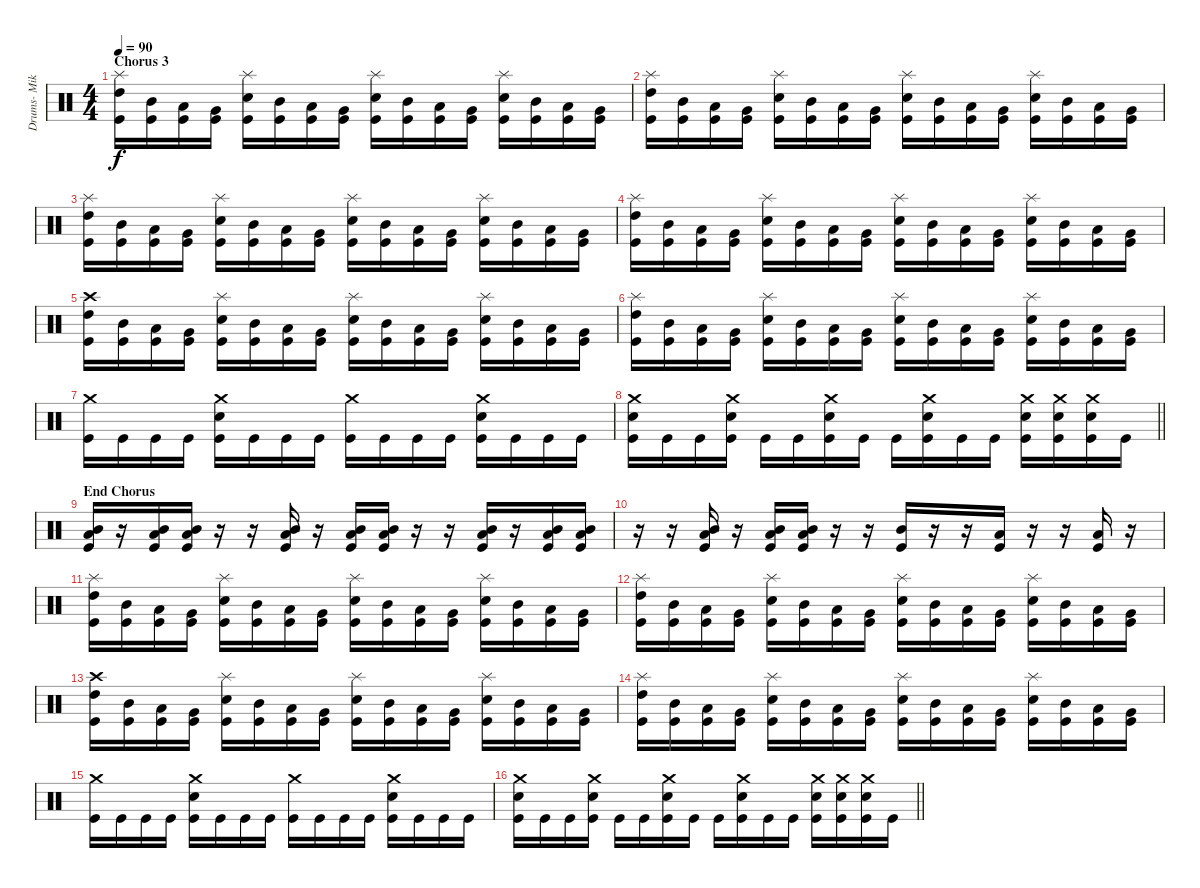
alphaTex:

\track ("Drums- Mike Wengren" "Drums- Mik") {instrument percussion}
\staff {score}
\articulation defaults
\ts (4 4)
\section ("" "Chorus 3")
\tempo 90
\clef neutral
\ks c
("Splash (hit)" "High Tom (hit)" "Kick (hit)").16{dy f} ("Mid Tom (hit)" "Kick (hit)").16 ("Low Tom (hit)" "Kick (hit)").16 ("Very Low Tom (hit)" "Kick (hit)").16 ("Splash (hit)" "Electric Snare (hit)" "Kick (hit)").16 ("Mid Tom (hit)" "Kick (hit)").16 ("Low Tom (hit)" "Kick (hit)").16 ("Very Low Tom (hit)" "Kick (hit)").16 ("Splash (hit)" "Electric Snare (hit)" "Kick (hit)").16 ("Mid Tom (hit)" "Kick (hit)").16 ("Low Tom (hit)" "Kick (hit)").16 ("Very Low Tom (hit)" "Kick (hit)").16 ("Splash (hit)" "Electric Snare (hit)" "Kick (hit)").16 ("Mid Tom (hit)" "Kick (hit)").16 ("Low Tom (hit)" "Kick (hit)").16 ("Very Low Tom (hit)" "Kick (hit)").16 |
("Splash (hit)" "High Tom (hit)" "Kick (hit)").16 ("Mid Tom (hit)" "Kick (hit)").16 ("Low Tom (hit)" "Kick (hit)").16 ("Very Low Tom (hit)" "Kick (hit)").16 ("Splash (hit)" "Electric Snare (hit)" "Kick (hit)").16 ("Mid Tom (hit)" "Kick (hit)").16 ("Low Tom (hit)" "Kick (hit)").16 ("Very Low Tom (hit)" "Kick (hit)").16 ("Splash (hit)" "Electric Snare (hit)" "Kick (hit)").16 ("Mid Tom (hit)" "Kick (hit)").16 ("Low Tom (hit)" "Kick (hit)").16 ("Very Low Tom (hit)" "Kick (hit)").16 ("Splash (hit)" "Electric Snare (hit)" "Kick (hit)").16 ("Mid Tom (hit)" "Kick (hit)").16 ("Low Tom (hit)" "Kick (hit)").16 ("Very Low Tom (hit)" "Kick (hit)").16 |
("Splash (hit)" "High Tom (hit)" "Kick (hit)").16 ("Mid Tom (hit)" "Kick (hit)").16 ("Low Tom (hit)" "Kick (hit)").16 ("Very Low Tom (hit)" "Kick (hit)").16 ("Splash (hit)" "Electric Snare (hit)" "Kick (hit)").16 ("Mid Tom (hit)" "Kick (hit)").16 ("Low Tom (hit)" "Kick (hit)").16 ("Very Low Tom (hit)" "Kick (hit)").16 ("Splash (hit)" "Electric Snare (hit)" "Kick (hit)").16 ("Mid Tom (hit)" "Kick (hit)").16 ("Low Tom (hit)" "Kick (hit)").16 ("Very Low Tom (hit)" "Kick (hit)").16 ("Splash (hit)" "Electric Snare (hit)" "Kick (hit)").16 ("Mid Tom (hit)" "Kick (hit)").16 ("Low Tom (hit)" "Kick (hit)").16 ("Very Low Tom (hit)" "Kick (hit)").16 |
("Splash (hit)" "High Tom (hit)" "Kick (hit)").16 ("Mid Tom (hit)" "Kick (hit)").16 ("Low Tom (hit)" "Kick (hit)").16 ("Very Low Tom (hit)" "Kick (hit)").16 ("Splash (hit)" "Electric Snare (hit)" "Kick (hit)").16 ("Mid Tom (hit)" "Kick (hit)").16 ("Low Tom (hit)" "Kick (hit)").16 ("Very Low Tom (hit)" "Kick (hit)").16 ("Splash (hit)" "Electric Snare (hit)" "Kick (hit)").16 ("Mid Tom (hit)" "Kick (hit)").16 ("Low Tom (hit)" "Kick (hit)").16 ("Very Low Tom (hit)" "Kick (hit)").16 ("Splash (hit)" "Electric Snare (hit)" "Kick (hit)").16 ("Mid Tom (hit)" "Kick (hit)").16 ("Low Tom (hit)" "Kick (hit)").16 ("Very Low Tom (hit)" "Kick (hit)").16 |
("Crash high (hit)" "High Tom (hit)" "Kick (hit)").16 ("Mid Tom (hit)" "Kick (hit)").16 ("Low Tom (hit)" "Kick (hit)").16 ("Very Low Tom (hit)" "Kick (hit)").16 ("Splash (hit)" "Electric Snare (hit)" "Kick (hit)").16 ("Mid Tom (hit)" "Kick (hit)").16 ("Low Tom (hit)" "Kick (hit)").16 ("Very Low Tom (hit)" "Kick (hit)").16 ("Splash (hit)" "Electric Snare (hit)" "Kick (hit)").16 ("Mid Tom (hit)" "Kick (hit)").16 ("Low Tom (hit)" "Kick (hit)").16 ("Very Low Tom (hit)" "Kick (hit)").16 ("Splash (hit)" "Electric Snare (hit)" "Kick (hit)").16 ("Mid Tom (hit)" "Kick (hit)").16 ("Low Tom (hit)" "Kick (hit)").16 ("Very Low Tom (hit)" "Kick (hit)").16 |
("Splash (hit)" "High Tom (hit)" "Kick (hit)").16 ("Mid Tom (hit)" "Kick (hit)").16 ("Low Tom (hit)" "Kick (hit)").16 ("Very Low Tom (hit)" "Kick (hit)").16 ("Splash (hit)" "Electric Snare (hit)" "Kick (hit)").16 ("Mid Tom (hit)" "Kick (hit)").16 ("Low Tom (hit)" "Kick (hit)").16 ("Very Low Tom (hit)" "Kick (hit)").16 ("Splash (hit)" "Electric Snare (hit)" "Kick (hit)").16 ("Mid Tom (hit)" "Kick (hit)").16 ("Low Tom (hit)" "Kick (hit)").16 ("Very Low Tom (hit)" "Kick (hit)").16 ("Splash (hit)" "Electric Snare (hit)" "Kick (hit)").16 ("Mid Tom (hit)" "Kick (hit)").16 ("Low Tom (hit)" "Kick (hit)").16 ("Very Low Tom (hit)" "Kick (hit)").16 |
("Crash medium (hit)" "Kick (hit)").16 "Kick (hit)".16 "Kick (hit)".16 "Kick (hit)".16 ("Crash medium (hit)" "Electric Snare (hit)" "Kick (hit)").16 "Kick (hit)".16 "Kick (hit)".16 "Kick (hit)".16 ("Crash medium (hit)" "Kick (hit)").16 "Kick (hit)".16 "Kick (hit)".16 "Kick (hit)".16 ("Crash medium (hit)" "Electric Snare (hit)" "Kick (hit)").16 "Kick (hit)".16 "Kick (hit)".16 "Kick (hit)".16 |
\barLineRight lightlight
("Crash medium (hit)" "Electric Snare (hit)" "Kick (hit)").16 "Kick (hit)".16 "Kick (hit)".16 ("Crash medium (hit)" "Electric Snare (hit)" "Kick (hit)").16 "Kick (hit)".16 "Kick (hit)".16 ("Crash medium (hit)" "Electric Snare (hit)" "Kick (hit)").16 "Kick (hit)".16 "Kick (hit)".16 ("Crash medium (hit)" "Electric Snare (hit)" "Kick (hit)").16 "Kick (hit)".16 "Kick (hit)".16 ("Crash medium (hit)" "Electric Snare (hit)" "Kick (hit)").16 ("Crash medium (hit)" "Electric Snare (hit)" "Kick (hit)").16 ("Crash medium (hit)" "Electric Snare (hit)" "Kick (hit)").16 "Kick (hit)".16 |
\section ("" "End Chorus")
("Mid Tom (hit)" "Low Tom (hit)" "Kick (hit)").16 r.16 ("Mid Tom (hit)" "Low Tom (hit)" "Kick (hit)").16 ("Mid Tom (hit)" "Low Tom (hit)" "Kick (hit)").16 r.16 r.16 ("Mid Tom (hit)" "Low Tom (hit)" "Kick (hit)").16 r.16 ("Mid Tom (hit)" "Low Tom (hit)" "Kick (hit)").16 ("Mid Tom (hit)" "Low Tom (hit)" "Kick (hit)").16 r.16 r.16 ("Mid Tom (hit)" "Low Tom (hit)" "Kick (hit)").16 r.16 ("Mid Tom (hit)" "Low Tom (hit)" "Kick (hit)").16 ("Mid Tom (hit)" "Low Tom (hit)" "Kick (hit)").16 |
r.16 r.16 ("Mid Tom (hit)" "Low Tom (hit)" "Kick (hit)").16 r.16 ("Mid Tom (hit)" "Low Tom (hit)" "Kick (hit)").16 ("Mid Tom (hit)" "Low Tom (hit)" "Kick (hit)").16 r.16 r.16 ("Mid Tom (hit)" "Kick (hit)").16 r.16 r.16 ("Low Floor Tom (hit)" "Kick (hit)").16 r.16 r.16 ("Low Floor Tom (hit)" "Kick (hit)").16 r.16 |
("Splash (hit)" "High Tom (hit)" "Kick (hit)").16 ("Mid Tom (hit)" "Kick (hit)").16 ("Low Tom (hit)" "Kick (hit)").16 ("Very Low Tom (hit)" "Kick (hit)").16 ("Splash (hit)" "Electric Snare (hit)" "Kick (hit)").16 ("Mid Tom (hit)" "Kick (hit)").16 ("Low Tom (hit)" "Kick (hit)").16 ("Very Low Tom (hit)" "Kick (hit)").16 ("Splash (hit)" "Electric Snare (hit)" "Kick (hit)").16 ("Mid Tom (hit)" "Kick (hit)").16 ("Low Tom (hit)" "Kick (hit)").16 ("Very Low Tom (hit)" "Kick (hit)").16 ("Splash (hit)" "Electric Snare (hit)" "Kick (hit)").16 ("Mid Tom (hit)" "Kick (hit)").16 ("Low Tom (hit)" "Kick (hit)").16 ("Very Low Tom (hit)" "Kick (hit)").16 |
("Splash (hit)" "High Tom (hit)" "Kick (hit)").16 ("Mid Tom (hit)" "Kick (hit)").16 ("Low Tom (hit)" "Kick (hit)").16 ("Very Low Tom (hit)" "Kick (hit)").16 ("Splash (hit)" "Electric Snare (hit)" "Kick (hit)").16 ("Mid Tom (hit)" "Kick (hit)").16 ("Low Tom (hit)" "Kick (hit)").16 ("Very Low Tom (hit)" "Kick (hit)").16 ("Splash (hit)" "Electric Snare (hit)" "Kick (hit)").16 ("Mid Tom (hit)" "Kick (hit)").16 ("Low Tom (hit)" "Kick (hit)").16 ("Very Low Tom (hit)" "Kick (hit)").16 ("Splash (hit)" "Electric Snare (hit)" "Kick (hit)").16 ("Mid Tom (hit)" "Kick (hit)").16 ("Low Tom (hit)" "Kick (hit)").16 ("Very Low Tom (hit)" "Kick (hit)").16 |
("Crash high (hit)" "High Tom (hit)" "Kick (hit)").16 ("Mid Tom (hit)" "Kick (hit)").16 ("Low Tom (hit)" "Kick (hit)").16 ("Very Low Tom (hit)" "Kick (hit)").16 ("Splash (hit)" "Electric Snare (hit)" "Kick (hit)").16 ("Mid Tom (hit)" "Kick (hit)").16 ("Low Tom (hit)" "Kick (hit)").16 ("Very Low Tom (hit)" "Kick (hit)").16 ("Splash (hit)" "Electric Snare (hit)" "Kick (hit)").16 ("Mid Tom (hit)" "Kick (hit)").16 ("Low Tom (hit)" "Kick (hit)").16 ("Very Low Tom (hit)" "Kick (hit)").16 ("Splash (hit)" "Electric Snare (hit)" "Kick (hit)").16 ("Mid Tom (hit)" "Kick (hit)").16 ("Low Tom (hit)" "Kick (hit)").16 ("Very Low Tom (hit)" "Kick (hit)").16 |
("Splash (hit)" "High Tom (hit)" "Kick (hit)").16 ("Mid Tom (hit)" "Kick (hit)").16 ("Low Tom (hit)" "Kick (hit)").16 ("Very Low Tom (hit)" "Kick (hit)").16 ("Splash (hit)" "Electric Snare (hit)" "Kick (hit)").16 ("Mid Tom (hit)" "Kick (hit)").16 ("Low Tom (hit)" "Kick (hit)").16 ("Very Low Tom (hit)" "Kick (hit)").16 ("Splash (hit)" "Electric Snare (hit)" "Kick (hit)").16 ("Mid Tom (hit)" "Kick (hit)").16 ("Low Tom (hit)" "Kick (hit)").16 ("Very Low Tom (hit)" "Kick (hit)").16 ("Splash (hit)" "Electric Snare (hit)" "Kick (hit)").16 ("Mid Tom (hit)" "Kick (hit)").16 ("Low Tom (hit)" "Kick (hit)").16 ("Very Low Tom (hit)" "Kick (hit)").16 |
("Crash medium (hit)" "Kick (hit)").16 "Kick (hit)".16 "Kick (hit)".16 "Kick (hit)".16 ("Crash medium (hit)" "Electric Snare (hit)" "Kick (hit)").16 "Kick (hit)".16 "Kick (hit)".16 "Kick (hit)".16 ("Crash medium (hit)" "Kick (hit)").16 "Kick (hit)".16 "Kick (hit)".16 "Kick (hit)".16 ("Crash medium (hit)" "Electric Snare (hit)" "Kick (hit)").16 "Kick (hit)".16 "Kick (hit)".16 "Kick (hit)".16 |
\barLineRight lightlight
("Crash medium (hit)" "Electric Snare (hit)" "Kick (hit)").16 "Kick (hit)".16 "Kick (hit)".16 ("Crash medium (hit)" "Electric Snare (hit)" "Kick (hit)").16 "Kick (hit)".16 "Kick (hit)".16 ("Crash medium (hit)" "Electric Snare (hit)" "Kick (hit)").16 "Kick (hit)".16 "Kick (hit)".16 ("Crash medium (hit)" "Electric Snare (hit)" "Kick (hit)").16 "Kick (hit)".16 "Kick (hit)".16 ("Crash medium (hit)" "Electric Snare (hit)" "Kick (hit)").16 ("Crash medium (hit)" "Electric Snare (hit)" "Kick (hit)").16 ("Crash medium (hit)" "Electric Snare (hit)" "Kick (hit)").16 "Kick (hit)".16
